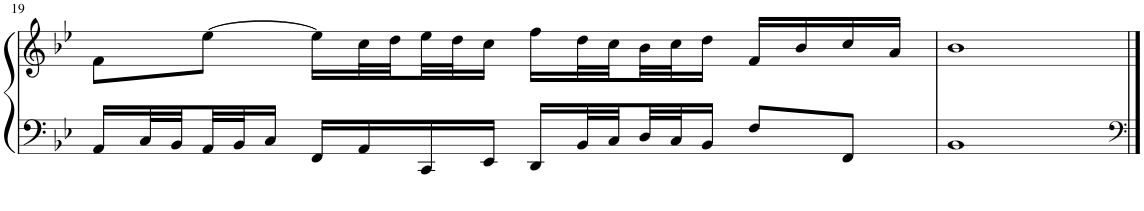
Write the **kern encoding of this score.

**kern	**kern
*part1	*part1
*staff2	*staff1
*I"Piano	*
*I'Pno	*
!!LO:PB:g=z
*clefF4	*clefG2
*k[b-e-]	*k[b-e-]
*M4/4	*M4/4
=19	=19
16AA/LL	8f\L
32C/L	.
32BB-/	.
32AA/	[8ee-\J
32BB-/J	.
16C/JJ	.
16FF/LL	16ee-\LL]
16AA/	32cc\L
.	32dd\
16CC/	32ee-\
.	32dd\J
16EE-/JJ	16cc\JJ
16DD/LL	16ff\LL
32BB-/L	32dd\L
32C/	32cc\
32D/	32b-\
32C/J	32cc\J
16BB-/JJ	16dd\JJ
8F/L	16f/LL
.	16b-/
8FF/J	16cc/
.	16a/JJ
=20	=20
1BB-	1b-
*clefF4	*
==	==
*-	*-
